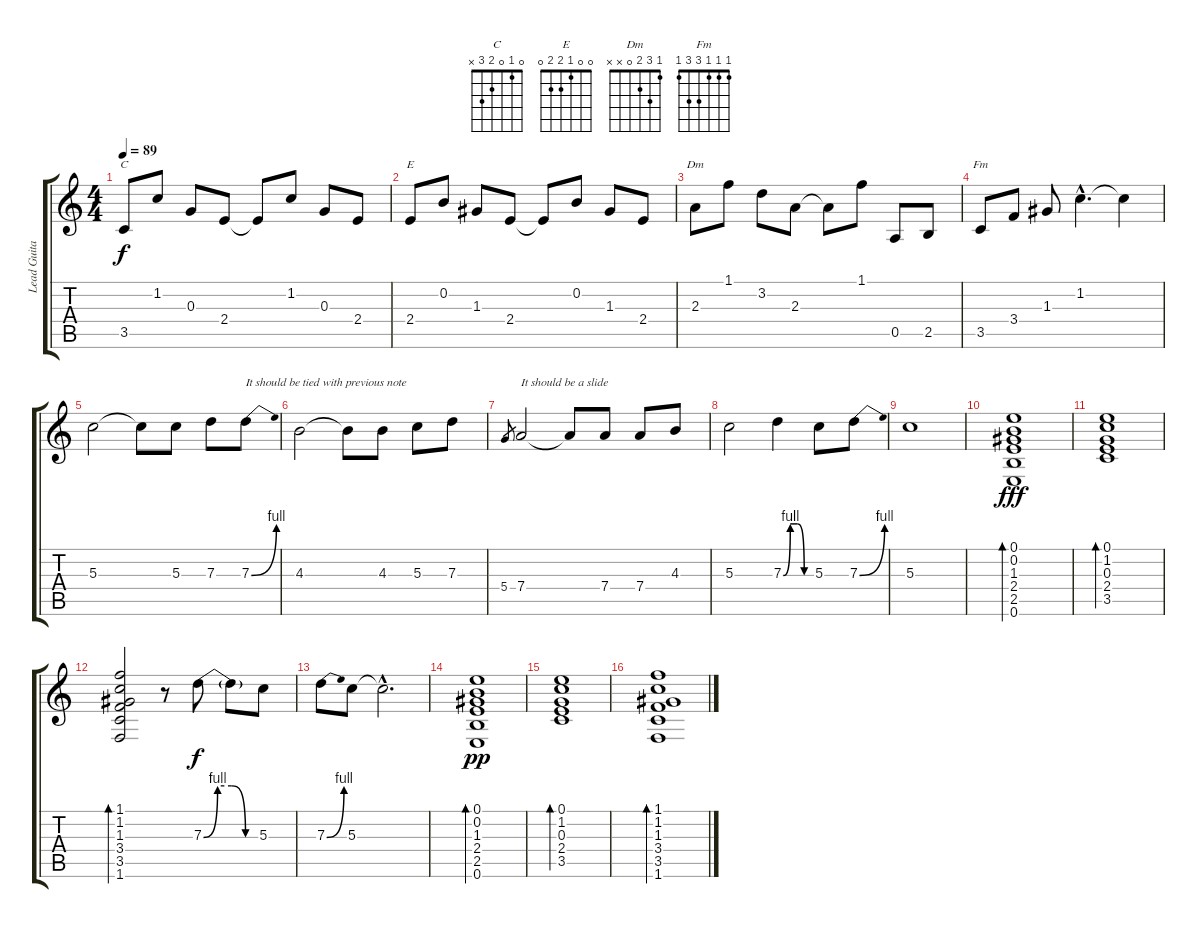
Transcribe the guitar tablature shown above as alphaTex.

\track ("Lead Guitar" "Lead Guita") {instrument distortionguitar}
\staff {score tabs}
\tuning (E4 B3 G3 D3 A2 E2) {hide}
\chord ("C" 0 1 0 2 3 x)
\chord ("E" 0 0 1 2 2 0)
\chord ("Dm" 1 3 2 0 x x)
\chord ("Fm" 1 1 1 3 3 1)
\ts (4 4)
\tempo 89
\clef g2
\ks c
3.5.8{ch "C" dy f instrument distortionguitar} 1.2.8 0.3.8 2.4.8 2.4{t}.8 1.2.8 0.3.8 2.4.8 |
2.4.8{ch "E"} 0.2.8 1.3.8 2.4.8 2.4{t}.8 0.2.8 1.3.8 2.4.8 |
2.3.8{ch "Dm"} 1.1.8 3.2.8 2.3.8 2.3{t}.8 1.1.8 0.5.8 2.5.8 |
3.5.8{ch "Fm"} 3.4.8 1.3.8 1.2{hac}.4{d} 1.2{t}.4 |
5.3.2 5.3{t}.8 5.3.8 7.3.8 7.3{be (bend 0 0 60 4)}.8{txt "It should be tied with previous note"} |
4.3.2 4.3{t}.8 4.3.8 5.3.8 7.3.8 |
5.4.8{gr} 7.4.2{txt "It should be a slide"} 7.4{t}.8 7.4.8 7.4.8 4.3.8 |
5.3.2 7.3{be (custom 0 0 15 4 30 4 45 0 60 0)}.4 5.3.8 7.3{be (bend 0 0 60 4)}.8 |
5.3.1 |
(0.1 0.2 1.3 2.4 2.5 0.6).1{bd 60 dy fff instrument acousticguitarsteel} |
(0.1 1.2 0.3 2.4 3.5).1{bd 120} |
(1.1 1.2 1.3 3.4 3.5 1.6).2{bd 120} r.8 7.3{be (custom 0 0 15 4 30 4 45 0 60 0)}.8{dy f instrument distortionguitar} 7.3{t}.8 5.3.8 |
7.3{be (bend 0 0 60 4)}.8 5.3.8 5.3{hac t}.2{d} |
(0.1 0.2 1.3 2.4 2.5 0.6).1{bd 120 dy pp instrument electricguitarclean} |
(0.1 1.2 0.3 2.4 3.5).1{bd 120} |
(1.1 1.2 1.3 3.4 3.5 1.6).1{bd 120}
